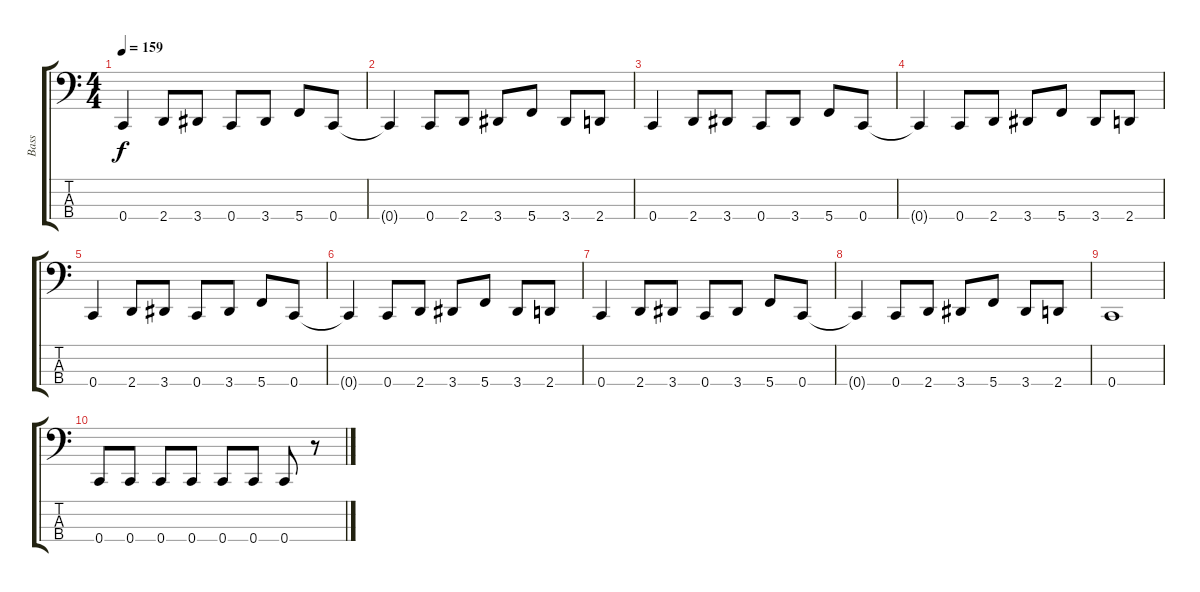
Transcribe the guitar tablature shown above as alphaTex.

\track ("Bass" "Bass") {instrument electricbassfinger}
\staff {score tabs}
\tuning (F2 C2 G1 C1) {hide}
\ts (4 4)
\section ("" "")
\tempo 159
\clef f4
\ks c
0.4.4{dy f} 2.4.8 3.4.8 0.4.8 3.4.8 5.4.8 0.4.8 |
0.4{t}.4 0.4.8 2.4.8 3.4.8 5.4.8 3.4.8 2.4.8 |
0.4.4 2.4.8 3.4.8 0.4.8 3.4.8 5.4.8 0.4.8 |
0.4{t}.4 0.4.8 2.4.8 3.4.8 5.4.8 3.4.8 2.4.8 |
0.4.4 2.4.8 3.4.8 0.4.8 3.4.8 5.4.8 0.4.8 |
0.4{t}.4 0.4.8 2.4.8 3.4.8 5.4.8 3.4.8 2.4.8 |
0.4.4 2.4.8 3.4.8 0.4.8 3.4.8 5.4.8 0.4.8 |
0.4{t}.4 0.4.8 2.4.8 3.4.8 5.4.8 3.4.8 2.4.8 |
0.4.1 |
0.4.8 0.4.8 0.4.8 0.4.8 0.4.8 0.4.8 0.4.8 r.8
